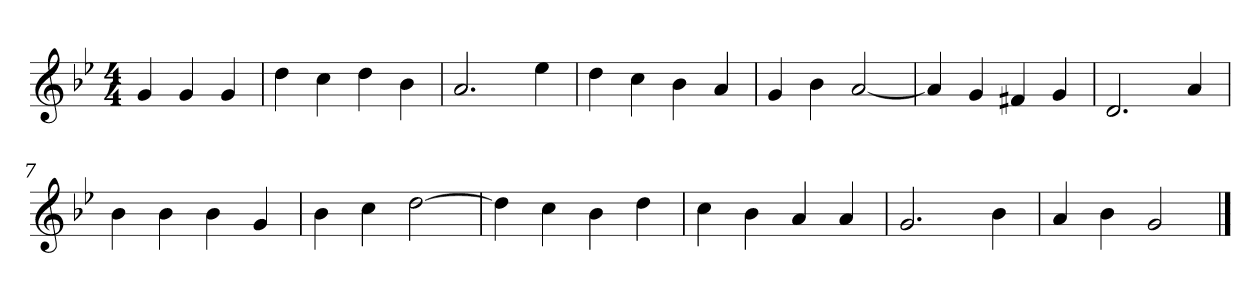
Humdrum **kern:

**kern
*part1
*staff1
*k[b-e-]
*M4/4
*MM120
=
4g
4g
4g
=1
4dd
4cc
4dd
4b-
=2
2.a
4ee-
=3
4dd
4cc
4b-
4a
=4
4g
4b-
[2a
=5
4a]
4g
4f#X
4g
=6
2.d
4a
=7
4b-
4b-
4b-
4g
=8
4b-
4cc
[2dd
=9
4dd]
4cc
4b-
4dd
=10
4cc
4b-
4a
4a
=11
2.g
4b-
=12
4a
4b-
2g
==
*-
